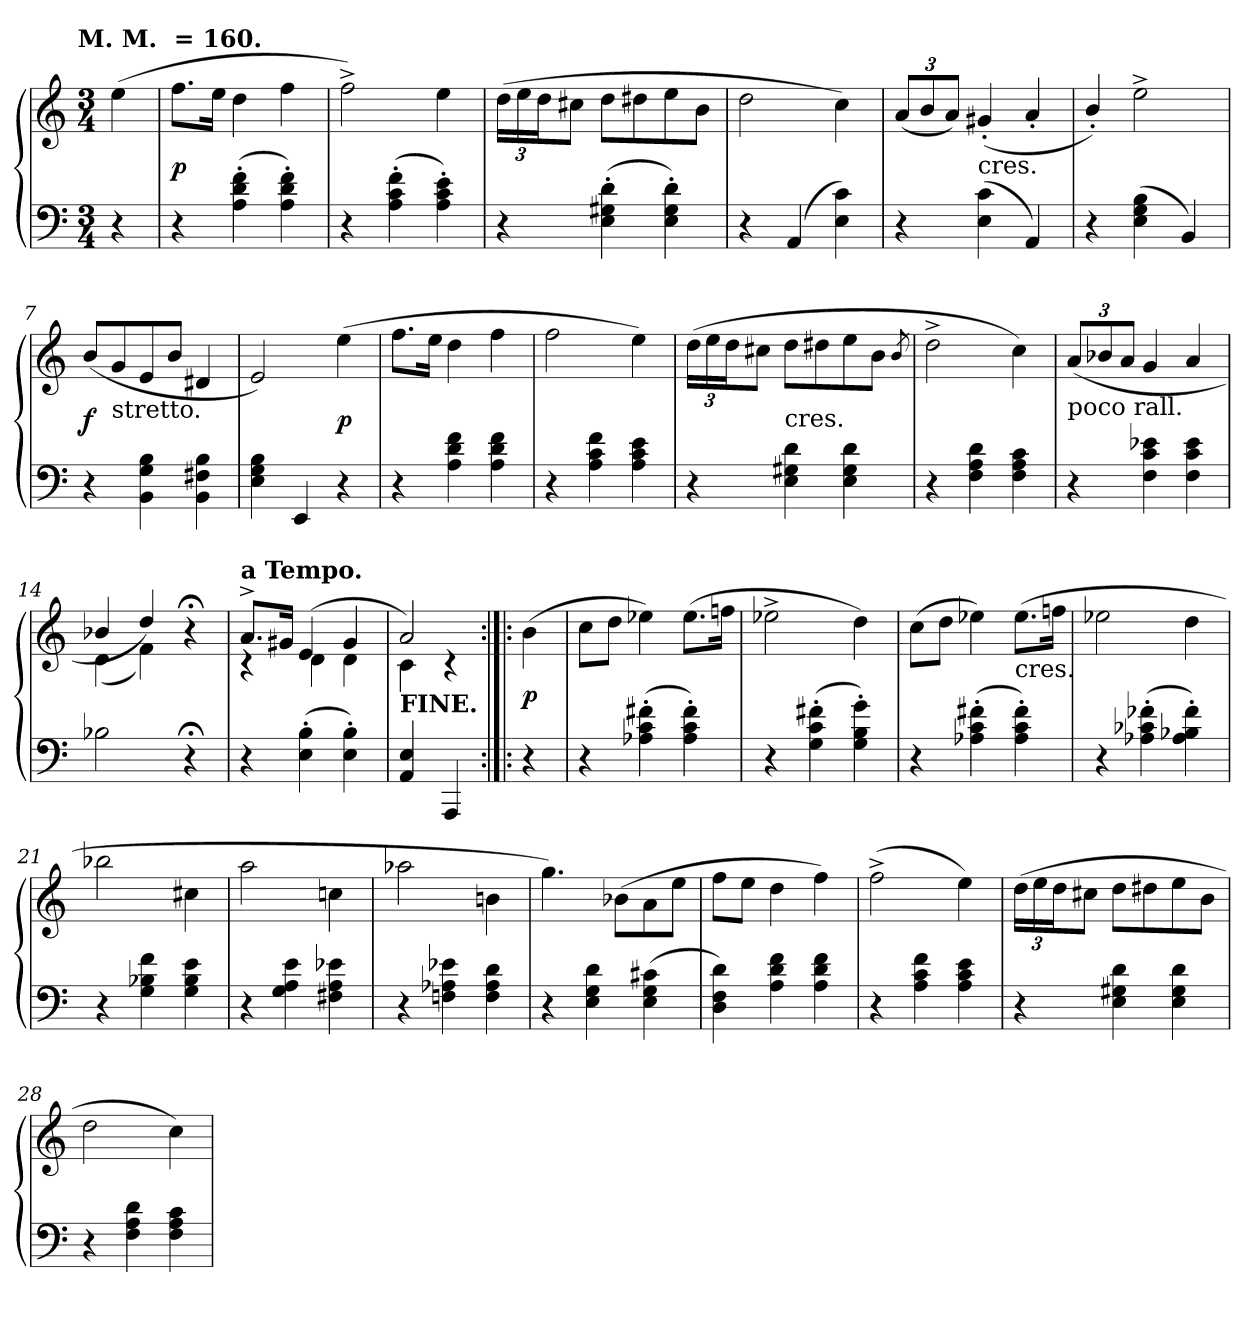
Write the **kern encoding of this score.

**kern	**kern	**dynam
*part1	*part1	*part1
*staff2	*staff1	*staff1/2
*clefF4	*clefG2	*
*k[]	*k[]	*
*a:	*a:	*
!!LO:TX:omd:t=M. M. &nbsp;=&nbsp;160.
*M3/4	*M3/4	*
*MM160	*MM160	*
=	=	=
4r	(>4ee	.
=1	=1	=1
4r	8.ffL	p
.	16eeJk	.
(>4f' 4d' 4A'	4dd	.
4f' 4d' 4A')	4ff	.
=2	=2	=2
4r	2ff^<)	.
(>4f' 4c' 4A'	.	.
4e' 4c' 4A')	4ee	.
=3	=3	=3
*	*Xbrackettup	*
4r	(>24ddLL	.
.	24ee	.
.	24ddJ	.
.	8cc#XJ	.
(>4d' 4G#X' 4E'	8ddL	.
.	8dd#X	.
4d' 4G#' 4E')	8ee	.
.	8bJ	.
=4	=4	=4
4r	2dd	.
(4AA	.	.
4c 4E)	4cc)	.
=5	=5	=5
4r	(<12aL	.
.	12b	.
.	12aJ)	.
!	!LO:TX:c:t=cres.	!
(>4c 4E	(<4g#X'	.
4AA)	4a'	.
=6	=6	=6
4r	4b'/)	.
(>4B 4G 4E	2ee^	.
4BB)	.	.
=7	=7	=7
4r	(<8bL	f
!	!LO:TX:b:t=stretto.	!
.	8g	.
4B 4G 4BB	8e	.
.	8bJ	.
4B 4F#X 4BB	4d#X	.
=8	=8	=8
4B 4G 4E	2e)	.
4EE	.	.
4r	(>4ee	p
=9	=9	=9
4r	8.ffL	.
.	16eeJk	.
4f 4d 4A	4dd	.
4f 4d 4A	4ff	.
=10	=10	=10
4r	2ff	.
4f 4c 4A	.	.
4e 4c 4A	4ee)	.
=11	=11	=11
4r	(>24ddLL	.
.	24ee	.
.	24ddJ	.
.	8cc#XJ	.
!	!LO:TX:c:t=cres.	!
4d 4G#X 4E	8ddL	.
.	8dd#X	.
4d 4G# 4E	8ee	.
.	8bJ	.
.	8qb/	.
=12	=12	=12
4r	2dd^<	.
4d 4A 4F	.	.
4c 4A 4F	4cc)	.
=13	=13	=13
!	!LO:TX:b:t=poco rall.	!
4r	(>12aL	.
.	12b-X	.
.	12aJ	.
4e-X 4c 4F	4g	.
4e- 4c 4F	4a	.
=14	=14	=14
*	*^	*
2B-X	4b-X	(<4d	.
.	4dd)	4f)	.
4r;<	4r;<	4ryy	.
=15	=15	=15	=15
!	!LO:TX:a:B:t=a Tempo.	!	!
4r	8.a^>L	4rc	.
.	16g#XJk	.	.
(>4B' 4E'	(>4e	4d	.
4B' 4E')	4g#	4d	.
=16	=16	=16	=16
!	!LO:TX:b:B:t=FINE.	!	!
4E 4AA	2a)	4c	.
4AAA	.	4rc	.
*	*v	*v	*
=:|!|:	=:|!|:	=:|!|:
4r	(>4b	p
=17	=17	=17
4r	8ccL	.
.	8ddJ	.
(>4f#X' 4c' 4A-X'	4ee-X)	.
4f#' 4c' 4A-')	(>8.ee-L	.
.	16ffnJk	.
=18	=18	=18
4r	2ee-X^<	.
(>4f#X' 4c' 4G'	.	.
4g' 4B' 4G')	4dd)	.
=19	=19	=19
4r	(>8ccL	.
.	8ddJ	.
(>4f#X' 4c' 4A-X'	4ee-X)	.
!	!LO:TX:c:t=cres.	!
4f#' 4c' 4A-')	(>8.ee-L	.
.	16ffnJk	.
=20	=20	=20
4r	2ee-X	.
(>4f-X' 4c-X' 4A-X'	.	.
4f-' 4B-X' 4A-')	4dd	.
=21	=21	=21
4r	2bb-X	.
4f 4B-X 4G	.	.
4e 4B- 4G	4cc#X	.
=22	=22	=22
4r	2aa	.
4e 4A 4G	.	.
4e-X 4A 4F#X	4ccn	.
=23	=23	=23
4r	2aa-X	.
4e-X 4A-X 4Fn	.	.
4d 4A- 4F	4bn	.
=24	=24	=24
4r	4.gg)	.
4d 4G 4E	.	.
.	(>8b-XL	.
(4c#X 4G 4E	8a	.
.	8eeJ	.
=25	=25	=25
4d 4F 4D)	8ffL	.
.	8eeJ	.
4f 4d 4A	4dd	.
4f 4d 4A	4ff)	.
=26	=26	=26
4r	(>2ff^<	.
4f 4c 4A	.	.
4e 4c 4A	4ee)	.
=27	=27	=27
4r	(>24ddLL	.
.	24ee	.
.	24ddJ	.
.	8cc#XJ	.
4d 4G#X 4E	8ddL	.
.	8dd#X	.
4d 4G# 4E	8ee	.
.	8bJ	.
=28	=28	=28
4r	2dd	.
4d 4A 4F	.	.
4c 4A 4F	4cc)	.
=	=	=
*-	*-	*-
